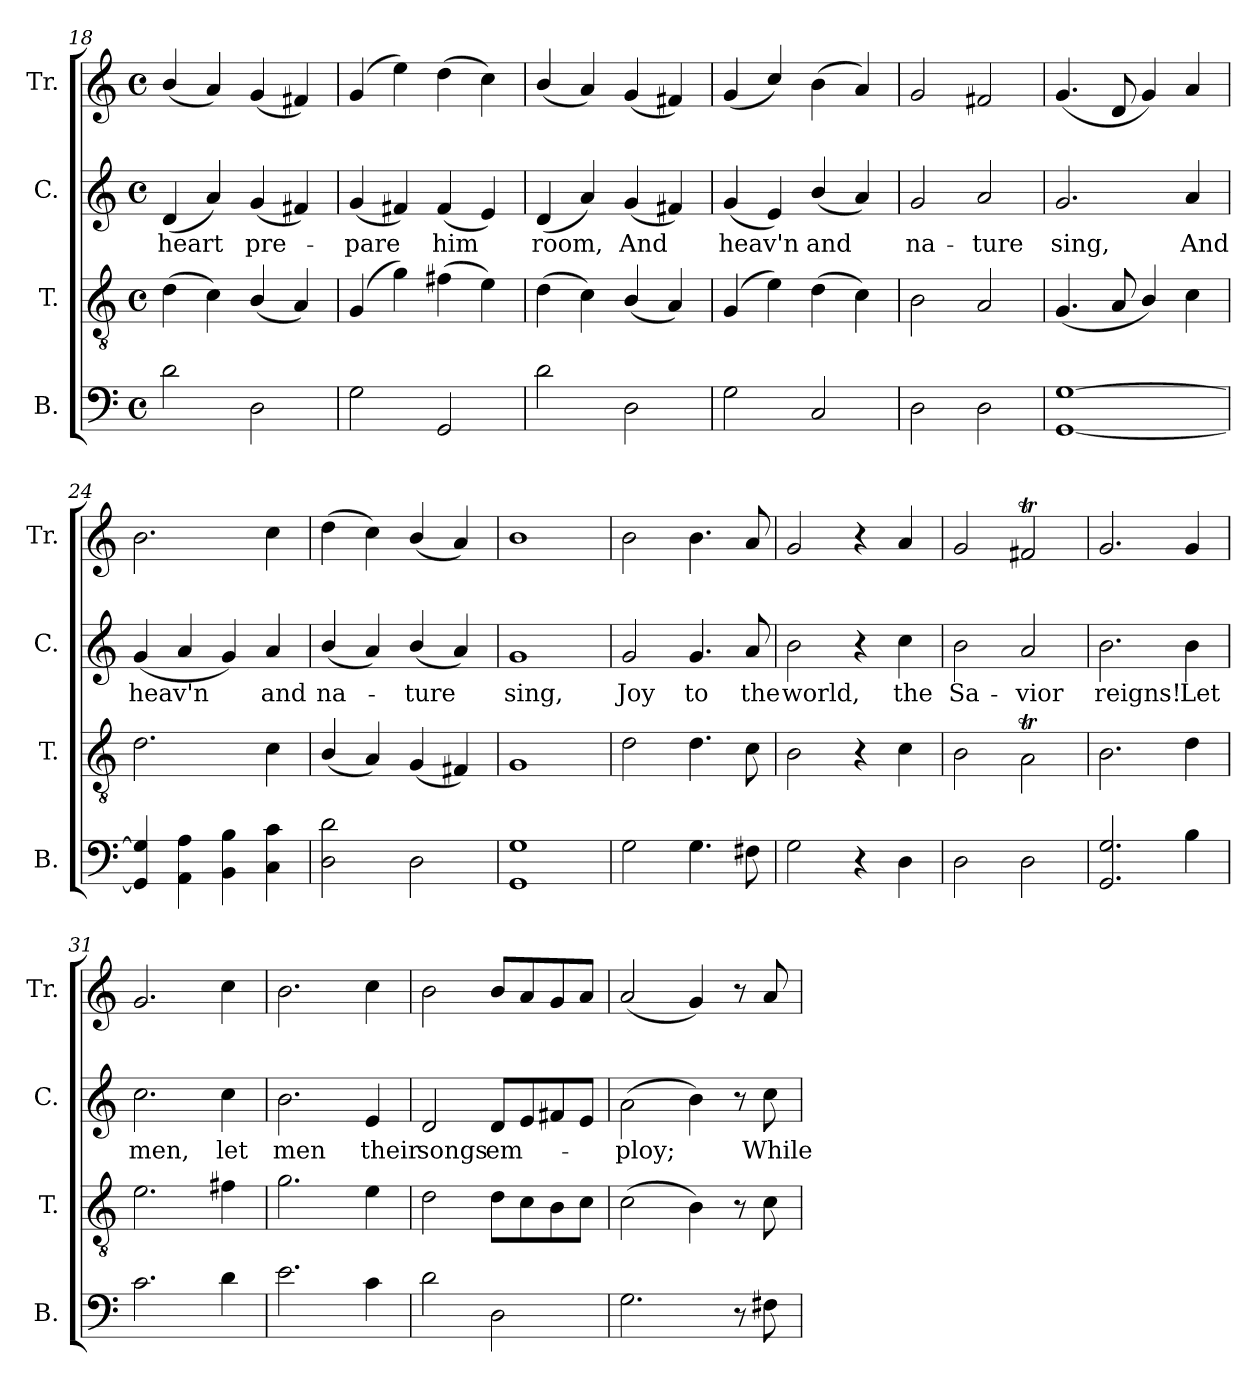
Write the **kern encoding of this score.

**kern	**kern	**kern	**text	**kern
*part4	*part3	*part2	*part2	*part1
*staff4	*staff3	*staff2	*staff2	*staff1
*I"B.	*I"T.	*I"C.	*	*I"Tr.
*I'B.	*I'T.	*I'C.	*	*I'Tr.
*clefF4	*clefGv2	*clefG2	*	*clefG2
*k[]	*k[]	*k[]	*	*k[]
*M4/4	*M4/4	*M4/4	*	*M4/4
*met(c)	*met(c)	*met(c)	*	*met(c)
=18	=18	=18	=18	=18
!	!	!	!LO:LY:b	!
2d\	(>4d\	(<4d/	heart	(<4b/
.	4c\)	4a/)	.	4a/)
!	!	!	!LO:LY:b	!
2D\	(<4B/	(<4g/	pre-	(<4g/
.	4A/)	4f#X/)	.	4f#X/)
=19	=19	=19	=19	=19
!	!	!	!LO:LY:b	!
2G\	(>4G/	(<4g/	-pare	(>4g/
.	4g\)	4f#X/)	.	4ee\)
!	!	!	!LO:LY:b	!
2GG/	(>4f#X\	(<4f#/	him	(>4dd\
.	4e\)	4e/)	.	4cc\)
=20	=20	=20	=20	=20
!	!	!	!LO:LY:b	!
2d\	(>4d\	(<4d/	room,	(<4b/
.	4c\)	4a/)	.	4a/)
!	!	!	!LO:LY:b	!
2D\	(<4B/	(<4g/	And	(<4g/
.	4A/)	4f#X/)	.	4f#X/)
!!LO:LB:g=z
=21	=21	=21	=21	=21
!	!	!	!LO:LY:b	!
2G\	(>4G/	(<4g/	heav'n	(<4g/
.	4e\)	4e/)	.	4cc/)
!	!	!	!LO:LY:b	!
2C/	(>4d\	(<4b/	and	(>4b\
.	4c\)	4a/)	.	4a/)
=22	=22	=22	=22	=22
!	!	!	!LO:LY:b	!
2D\	2B\	2g/	na-	2g/
!	!	!	!LO:LY:b	!
2D\	2A/	2a/	-ture	2f#X/
=23	=23	=23	=23	=23
!	!	!	!LO:LY:b	!
[1GG [1G	(<4.G/	2.g/	sing,	(<4.g/
.	8A/	.	.	8d/
.	4B/)	.	.	4g/)
!	!	!	!LO:LY:b	!
.	4c\	4a/	And	4a/
=24	=24	=24	=24	=24
!	!	!	!LO:LY:b	!
4GG/] 4G/]	2.d\	(<4g/	heav'n	2.b\
4AA\ 4A\	.	4a/	.	.
4BB\ 4B\	.	4g/)	.	.
!	!	!	!LO:LY:b	!
4C\ 4c\	4c\	4a/	and	4cc\
=25	=25	=25	=25	=25
!	!	!	!LO:LY:b	!
2D\ 2d\	(<4B/	(<4b/	na-	(>4dd\
.	4A/)	4a/)	.	4cc\)
!	!	!	!LO:LY:b	!
2D\	(<4G/	(<4b/	-ture	(<4b/
.	4F#X/)	4a/)	.	4a/)
=26	=26	=26	=26	=26
!	!	!	!LO:LY:b	!
1GG 1G	1G	1g	sing,	1b
=27	=27	=27	=27	=27
!	!	!	!LO:LY:b	!
2G\	2d\	2g/	Joy	2b\
!	!	!	!LO:LY:b	!
4.G\	4.d\	4.g/	to	4.b\
!	!	!	!LO:LY:b	!
8F#X\	8c\	8a/	the	8a/
=28	=28	=28	=28	=28
!	!	!	!LO:LY:b	!
2G\	2B\	2b\	world,	2g/
4r	4r	4r	.	4r
!	!	!	!LO:LY:b	!
4D\	4c\	4cc\	the	4a/
=29	=29	=29	=29	=29
!	!	!	!LO:LY:b	!
2D\	2B\	2b\	Sa-	2g/
!	!	!	!LO:LY:b	!
2D\	2AT\	2a/	-vior	2f#Xt/
=30	=30	=30	=30	=30
!	!	!	!LO:LY:b	!
2.GG/ 2.G/	2.B\	2.b\	reigns!	2.g/
!	!	!	!LO:LY:b	!
4B\	4d\	4b\	Let	4g/
=31	=31	=31	=31	=31
!	!	!	!LO:LY:b	!
2.c\	2.e\	2.cc\	men,	2.g/
!	!	!	!LO:LY:b	!
4d\	4f#X\	4cc\	let	4cc\
!!LO:PB:g=z
=32	=32	=32	=32	=32
!	!	!	!LO:LY:b	!
2.e\	2.g\	2.b\	men	2.b\
!	!	!	!LO:LY:b	!
4c\	4e\	4e/	their	4cc\
=33	=33	=33	=33	=33
!	!	!	!LO:LY:b	!
2d\	2d\	2d/	songs	2b\
!	!	!	!LO:LY:b	!
2D\	8d\L	8d/L	em-	8b/L
.	8c\	8e/	.	8a/
.	8B\	8f#X/	.	8g/
.	8c\J	8e/J	.	8a/J
=34	=34	=34	=34	=34
!	!	!	!LO:LY:b	!
2.G\	(>2c\	(>2a\	-ploy;	(<2a/
.	4B\)	4b\)	.	4g/)
8r	8r	8r	.	8r
!	!	!	!LO:LY:b	!
8F#X\	8c\	8cc\	While	8a/
=	=	=	=	=
*-	*-	*-	*-	*-
